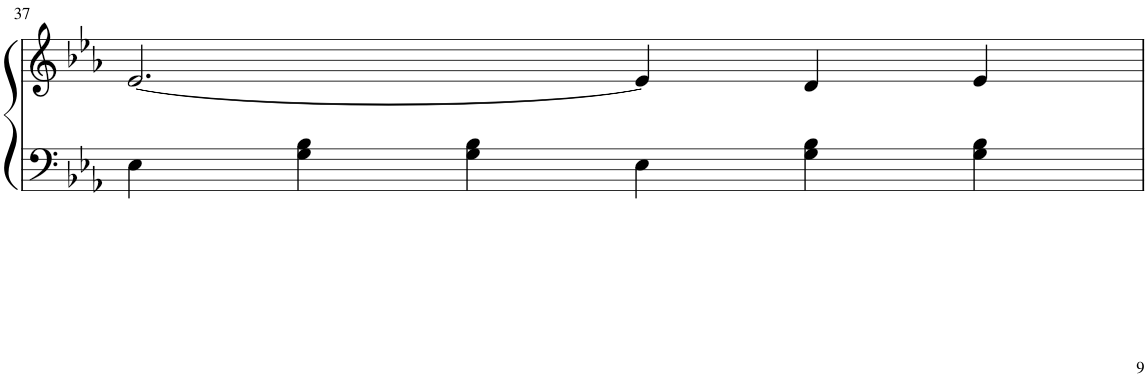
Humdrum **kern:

**kern	**kern
*part2	*part1
*staff2	*staff1
*I"Piano	*I"Piano
!!LO:PB:g=z
*clefF4	*clefG2
*k[b-e-a-]	*k[b-e-a-]
*M6/4	*M6/4
=37	=37
4E-\	[2.e-/
4G\ 4B-\	.
4G\ 4B-\	.
4E-\	4e-/]
4G\ 4B-\	4d/
4G\ 4B-\	4e-/
=	=
*-	*-
